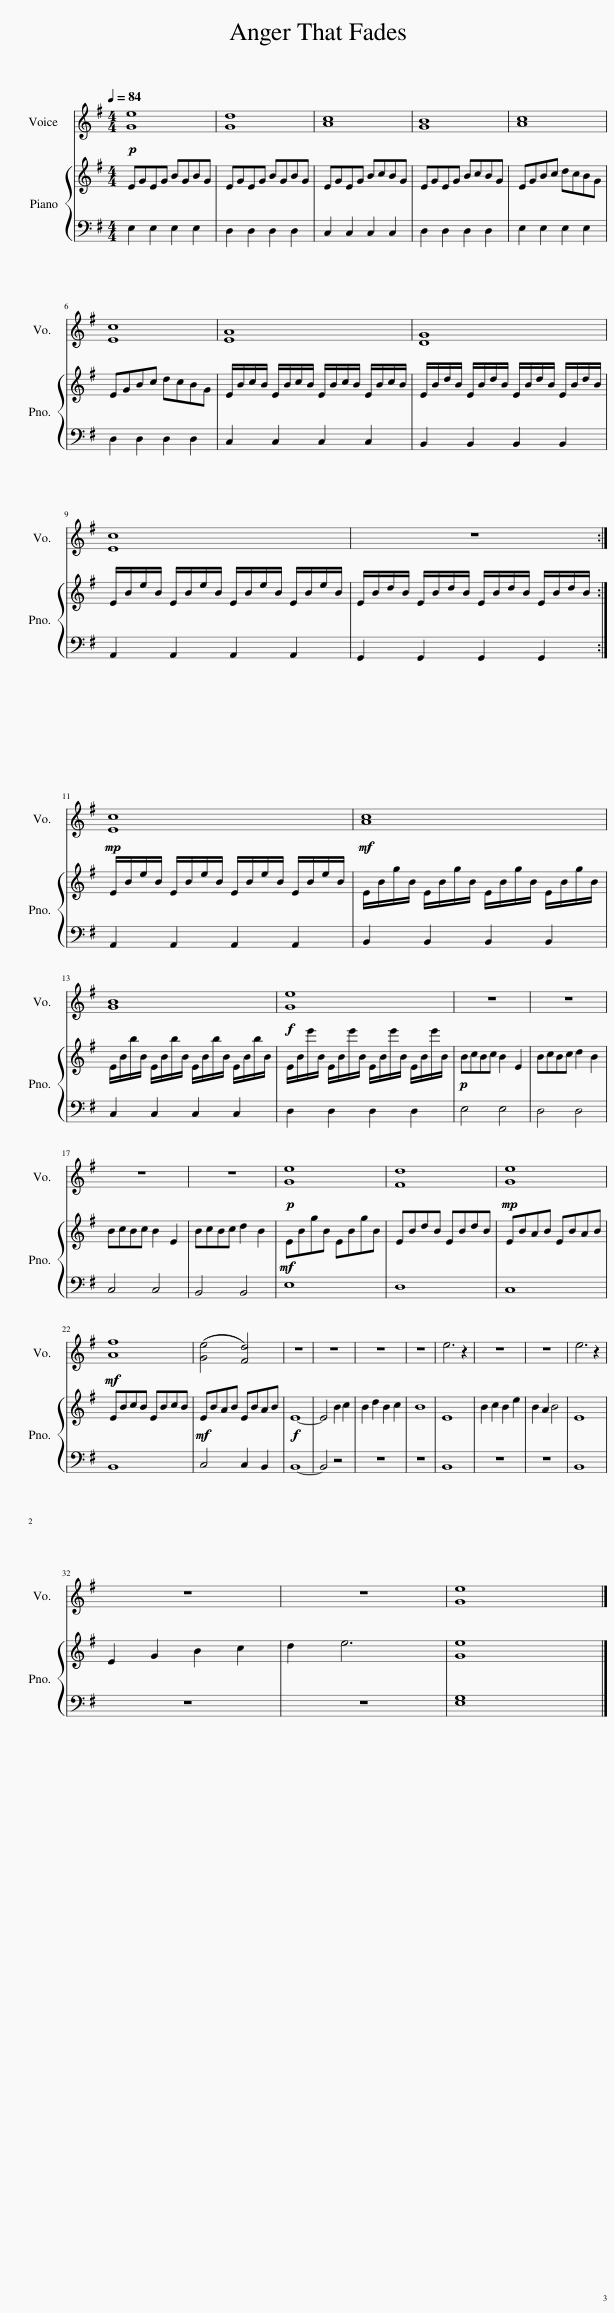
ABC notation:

X:1
%%score 1 { 2 | 3 }
L:1/8
Q:1/4=84
M:4/4
I:linebreak $
K:G
V:1 treble
V:2 treble
V:3 bass
V:1
!p! [Ge]8 | [Gd]8 | [Ac]8 | [GB]8 | [Ac]8 |$ %5
 [Ec]8 | [EA]8 | [DG]8 |$ [Ec]8 | z8 :|$ %10
!mp! [Ec]8 |!mf! [Ac]8 |$ [GB]8 |!f! [Ge]8 | z8 | %15
 z8 |$ z8 | z8 |!p! [Ge]8 | [Fd]8 | %20
!mp! [Ge]8 |$!mf! [Af]8 | (([Ge]4 [Fd]4)) | z8 | z8 | %25
 z8 | z8 | e6 z2 | z8 | z8 | %30
 e6 z2 |$ z8 | z8 | [Ge]8 |] %34
V:2
 EGEG BGBG | EGEG BGBG | EGEG BcBG | EGEG BcBG | EGBc dcBG |$ %5
 EGBc dcBG | E/B/c/B/ E/B/c/B/ E/B/c/B/ E/B/c/B/ | E/B/d/B/ E/B/d/B/ E/B/d/B/ E/B/d/B/ |$ E/B/e/B/ E/B/e/B/ E/B/e/B/ E/B/e/B/ | E/B/d/B/ E/B/d/B/ E/B/d/B/ E/B/d/B/ :|$ %10
 E/B/e/B/ E/B/e/B/ E/B/e/B/ E/B/e/B/ | E/B/g/B/ E/B/g/B/ E/B/g/B/ E/B/g/B/ |$ E/B/b/B/ E/B/b/B/ E/B/b/B/ E/B/b/B/ | E/B/e'/B/ E/B/e'/B/ E/B/e'/B/ E/B/e'/B/ |!p! BcBc B2 E2 | %15
 BcBc d2 B2 |$ BcBc B2 E2 | BcBc d2 B2 |!mf! EBgB EBgB | EBdB EBdB | %20
 EBAB EBAB |$ EBcB EBcB |!mf! EBAB EBAB |!f! E8- | E4 B2 c2 | %25
 B2 d2 B2 c2 | B8 | E8 | B2 c2 B2 e2 | B2 A2 B4 | %30
 E8 |$ E2 G2 B2 c2 | d2 e6 | [Ge]8 |] %34
V:3
 E,2 E,2 E,2 E,2 | D,2 D,2 D,2 D,2 | C,2 C,2 C,2 C,2 | D,2 D,2 D,2 D,2 | E,2 E,2 E,2 E,2 |$ %5
 D,2 D,2 D,2 D,2 | C,2 C,2 C,2 C,2 | B,,2 B,,2 B,,2 B,,2 |$ A,,2 A,,2 A,,2 A,,2 | G,,2 G,,2 G,,2 G,,2 :|$ %10
 A,,2 A,,2 A,,2 A,,2 | B,,2 B,,2 B,,2 B,,2 |$ C,2 C,2 C,2 C,2 | D,2 D,2 D,2 D,2 | E,4 E,4 | %15
 D,4 D,4 |$ C,4 C,4 | B,,4 B,,4 | E,8 | D,8 | %20
 C,8 |$ B,,8 | C,4 C,2 B,,2 | B,,8- | B,,4 z4 | %25
 z8 | z8 | B,,8 | z8 | z8 | %30
 B,,8 |$ z8 | z8 | [E,G,]8 |] %34
